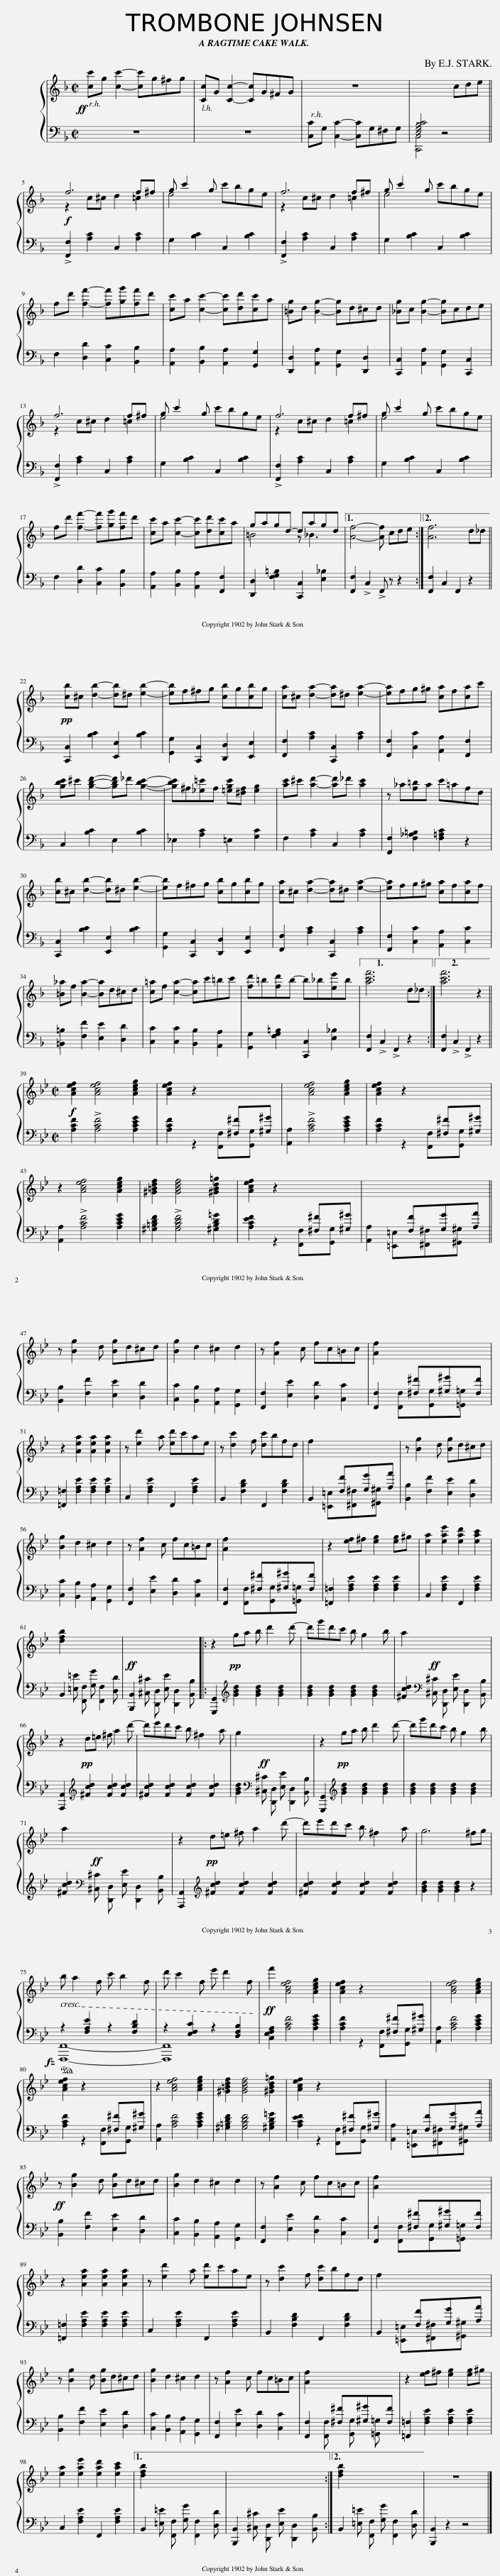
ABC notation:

X:1
%%score { ( 1 4 ) | ( 2 3 ) }
L:1/8
Q:1/4=185
M:2/2
I:linebreak $
K:F
V:1 treble
V:4 treble
V:2 bass
V:3 bass
V:1
!ff! [cc']g [cc']2- [cc']g^fg | [Cc]G [Cc]2- [Cc]G^FG | z8 | x4 x cde |:$!f! f6 f^f | %5
 g c'2 g c'bge | f6 f^f | g c'2 g c'bge |$ fd' [ff']2- [ff'][gg'][ff']d' | [cc']a [cc']2- [cc'][dd'][cc']a | %10
 [=Bg]d [Bg]2- [Bg]d^cd | [_Bg]c [Bg]2- [Bg]cde |$ f6 f^f | g c'2 g c'bge | f6 f^f | %15
 g c'2 g c'bge |$ fd' [ff']2- [ff'][gg'][ff']d' | [cc']a [cc']2- [cc'][dd'][cc']a | gagd- dagd |1 [Af]4- [Af] cde :|2 %20
 [Af]6 d_d |:$!pp! [cb]^c [db]2- [db]^d [eb]2- | [eb]f^fg [cb]g[cb]g | [ca]^c [da]2- [da]^d [ea]2- | [ea]fg^g [ca]f[ca]c' |$ %25
 [gbc']^c' [gbd']2- [gbd']_d' [gbc']2- | [gbc']^f[_e=c']f [=egc'][^df] [eg]2 | [ac']^c' [ad']2- [ad']_d' [ac']2 | z _a[f=b]a c'=afd |$ [cb]^c [db]2- [db]^d [eb]2- | %30
 [eb]f^fg [cb]g[cb]g | [ca]^c [da]2- [da]^d [ea]2- | [ea]fg^g [ca]f[ca]f |$ [=B_a]f [Ba]2- [Ba]d^cd | [c=a]f [ca]2- [ca]c'=bc' | %35
 [fd']=b[fd']b- b_b[ee']b |1 [ac'f']6 d_d :|2 [ac'f']6 z2 ||$[K:Bb][M:2/2]!f! [Acef]2 [Acef]4 [Aceg]2 | [Acef]2 z2 x4 | %40
 x2 [Acef]4 [Aceg]2 | [Acef]2 z2 x4 |$ z2 [Acef]4 [Aceg]2 | [^G=Bdf]2 [GBdf]4 [^GBd=g]2 | [Acef]2 z2 x4 | %45
 x8 ||$ z [Bg]2 d [Bg]d^cd | [Bg]2 d2 ^c2 d2 | z [Af]2 c fc=Bc | [Af]2 x6 |$ %50
 z2 [Aea]2 [Aea]2 [Aea]2 | z [ed']2 a [ed']c'ae | z [dc']2 f [dc']bfd | f2 x6 | z [Bg]2 d [Bg]d^cd |$ %55
 [Bg]2 d2 ^c2 d2 | z [Af]2 c fc=Bc | [Af]2 x6 | z2 [ef]^f [eg]2 [eg]^g | [ea]2 [eae']2 [ead']2 [eac']2 |$ %60
 [dfb]2 x6 |!ff! x8 |: z2!pp! ga b d'2 d'- | d'g'd'c' b g2 b | a2!ff! x6 |$ %65
 z2!pp! d=e ^f a2 d'- | d'e'd'c' b ^f2 a | g2!ff! x6 | z2!pp! ga b d'2 d'- | d'g'd'c' b g2 b |$ %70
 a2!ff! x6 | z2!pp! d=e ^f a2 d'- | d'e'd'c' b ^f2 a | g6 ^fg |$ b a2 f c' b2 f | %75
 d' c'2 f e' d'2 f |!ff! f'2 [Acef]4 [Aceg]2 | [Acef]2 z2 x4 | x2 [Acef]4 [Aceg]2 |$ [Acef]2 z2 x4 | %80
 z2 [Acef]4 [Aceg]2 | [^G=Bdf]2 [GBdf]4 [^GBd=g]2 | [Acef]2 z2 x4 | x8 ||$!ff! z [Bg]2 d [Bg]d^cd | %85
 [Bg]2 d2 ^c2 d2 | z [Af]2 c fc=Bc | [Af]2 x6 |$ z2 [Aea]2 [Aea]2 [Aea]2 | z [ed']2 a [ed']c'ae | %90
 z [dc']2 f [dc']bfd | f2 x6 |$ z [Bg]2 d [Bg]d^cd | [Bg]2 d2 ^c2 d2 | z [Af]2 c fc=Bc | %95
 [Af]2 x6 | z2 [ef]^f [eg]2 [eg]^g |$ [ea]2 [eae']2 [ead']2 [eac']2 |1 [dfb]2 x6 | x8 :|2 %100
 [dfb]2 x6 || z8 |] %102
V:2
 z8 | z8 | [C,C]G, [C,C]2- [C,C]G,^F,G, | [E,G,B,C]4 z4 |:$ !>![F,,F,]2 [A,C]2 C,2 [A,C]2 | %5
 G,2 [B,C]2 C,2 [B,C]2 | !>![F,,F,]2 [A,C]2 C,2 [A,C]2 | G,2 [B,C]2 C,2 [B,C]2 |$ F,2 [D,D]2 [C,C]2 [B,,B,]2 | [A,,A,]2 [B,,B,]2 [A,,A,]2 [G,,G,]2 | %10
 [D,,D,]2 [A,,A,]2 [G,,G,]2 [D,,D,]2 | [C,,C,]2 [A,,A,]2 [G,,G,]2 [C,,C,]2 |$ !>![F,,F,]2 [A,C]2 C,2 [A,C]2 | G,2 [B,C]2 C,2 [B,C]2 | !>![F,,F,]2 [A,C]2 C,2 [A,C]2 | %15
 G,2 [B,C]2 C,2 [B,C]2 |$ F,2 [D,D]2 [C,C]2 [B,,B,]2 | [A,,A,]2 [B,,B,]2 [A,,A,]2 [F,,F,]2 | [D,,D,]2 [F,G,=B,]2 [C,,C,]2 [E,_B,]2 |1 [F,,F,]2 !>!C,2 !>!F,, z z2 :|2 %20
 [F,,F,]2 C,2 F,,2 z2 |:$ [C,,C,]2 [B,C]2 [E,,E,]2 [B,C]2 | [G,,G,]2 [C,,C,]2 [D,,D,]2 [E,,E,]2 | [F,,F,]2 [A,C]2 [C,,C,]2 [A,C]2 | [F,,F,]2 [C,C]2 [A,,A,]2 [F,,F,]2 |$ %25
 C,2 [B,C]2 E,2 [B,C]2 | _E,2 [A,C]2 =E,2 [G,C]2 | F,2 [A,C]2 C,2 [A,C]2 | [F,,F,]2 [F,_A,=B,]2 [F,=A,C]2 z2 |$ [C,,C,]2 [B,C]2 [E,,E,]2 [B,C]2 | %30
 [G,,G,]2 [C,,C,]2 [D,,D,]2 [E,,E,]2 | [F,,F,]2 [A,C]2 [C,,C,]2 [A,C]2 | [F,,F,]2 [C,C]2 [A,,A,]2 [C,C]2 |$ [=B,,=B,]2 [F,F]2 [E,E]2 [D,D]2 | [C,C]2 [C,C]2 [B,,B,]2 [A,,A,]2 | %35
 [G,,G,]2 [F,G,=B,]2 [C,,C,]2 [E,_B,]2 |1 [F,,F,]2 !>!C,2 !>!F,,2 z2 :|2 [F,,F,]2 !>!C,2 !>!F,,2 z2 ||$[K:Bb][M:2/2] [A,CF]2 !>![A,CF]4 [A,CEG]2 | [A,CF]2 z2 x [^F,^F]x[^G,^G] | %40
 [A,,A,]2 !>![A,CF]4 [A,CEG]2 | [A,CF]2 z2 x [^F,^F]x[^G,^G] |$ [A,,A,]2 !>![A,CF]4 [A,CEG]2 | [^G,=B,DF]2 !>![G,B,DF]4 [^G,B,D=G]2 | [A,CEF]2 z2 x [^F,^F]x[^G,^G] | %45
 [A,,A,]2 x [F,F]x[G,G]x[A,A] ||$ [B,,B,]2 [F,F]2 [E,E]2 [D,D]2 | [C,C]2 [B,,B,]2 [A,,A,]2 [G,,G,]2 | [F,,F,]2 [E,E]2 [D,D]2 [C,C]2 | [F,,F,]2 x [^F,^F]x[^G,^G]x[F,F] |$ %50
 [=F,,=F,]2 [F,A,E]2 [F,A,E]2 [F,A,E]2 | C,2 [F,A,E]2 F,,2 [F,A,E]2 | B,,2 [F,B,D]2 F,,2 [F,B,D]2 | B,,2 x [F,F]x[G,G]x[A,A] | [B,,B,]2 [F,F]2 [E,E]2 [D,D]2 |$ %55
 [C,C]2 [B,,B,]2 [A,,A,]2 [G,,G,]2 | [F,,F,]2 [E,E]2 [D,D]2 [C,C]2 | [F,,F,]2 x [^F,^F]x[^G,^G]x[F,F] | [=F,,=F,]2 [F,A,E]2 [F,A,E]2 [F,A,E]2 | C,2 [F,A,E]2 F,,2 [F,A,E]2 |$ %60
 B,,2 [=E,=E] x [G,G] x2 [D,D] | [B,,,B,,]2 [^C,^C] x [E,E] x2 [B,,B,] |: [G,,,G,,]2[K:treble] [GBd]2 [GBd]2 [GBd]2 | [GBd]2 [GBd]2 [GBd]2 [GBd]2 | [^Fcd]2[K:bass] [^C,^C] x [E,E] x2 [B,,B,] |$ %65
 [A,,,A,,]2[K:treble] [^Fcd]2 [Fcd]2 [Fcd]2 | [^Fcd]2 [Fcd]2 [Fcd]2 [Fcd]2 | [GBd]2[K:bass] [^C,^C] x [E,E] x2 [B,,B,] | [G,,,G,,]2[K:treble] [GBd]2 [GBd]2 [GBd]2 | [GBd]2 [GBd]2 [GBd]2 [GBd]2 |$ %70
 [^Fcd]2[K:bass] [^C,^C] x [E,E] x2 [B,,B,] | [A,,,A,,]2[K:treble] [^Fcd]2 [Fcd]2 [Fcd]2 | [^Fcd]2 [Fcd]2 [Fcd]2 [Fcd]2 | [GBd]2 [GBd]2 [GBd]2 z2 |$[K:bass]!ped! z2 [F,A,E]2 z2 [F,B,D]2 | %75
 z2 [E,F,C]2 z2 [D,F,B,]2!ped-up! | [C,E,F,A,]2 [A,CF]4 [A,CEG]2 | [A,CF]2 z2 x [^F,^F]x[^G,^G] | [A,,A,]2 [A,CF]4 [A,CEG]2 |$ [A,CF]2 z2 x [^F,^F]x[^G,^G] | %80
 [A,,A,]2 [A,CF]4 [A,CEG]2 | [^G,=B,DF]2 [G,B,DF]4 [^G,B,D=G]2 | [A,CEF]2 z2 x [^F,^F]x[^G,^G] | [A,,A,]2 x [F,F]x[G,G]x[A,A] ||$ [B,,B,]2 [F,F]2 [E,E]2 [D,D]2 | %85
 [C,C]2 [B,,B,]2 [A,,A,]2 [G,,G,]2 | [F,,F,]2 [E,E]2 [D,D]2 [C,C]2 | [F,,F,]2 x [^F,^F]x[^G,^G]x[F,F] |$ [=F,,=F,]2 [F,A,E]2 [F,A,E]2 [F,A,E]2 | C,2 [F,A,E]2 F,,2 [F,A,E]2 | %90
 B,,2 [F,B,D]2 F,,2 [F,B,D]2 | B,,2 x [F,F]x[G,G]x[A,A] |$ [B,,B,]2 [F,F]2 [E,E]2 [D,D]2 | [C,C]2 [B,,B,]2 [A,,A,]2 [G,,G,]2 | [F,,F,]2 [E,E]2 [D,D]2 [C,C]2 | %95
 [F,,F,]2 x [^F,^F]x[^G,^G]x[F,F] | [=F,,=F,]2 [F,A,E]2 [F,A,E]2 [F,A,E]2 |$ C,2 [F,A,E]2 F,,2 [F,A,E]2 |1 B,,2 [=E,=E] x [G,G] x2 [D,D] | [B,,,B,,]2 [^C,^C] x [E,E] x2 [B,,B,] :|2 %100
 B,,2 [=E,=E] x [G,G] x2 [D,D] || [B,,,B,,]2 z2 z4 |] %102
V:3
 x8 | x8 | x8 | [C,,C,]4 x4 |:$ x8 | %5
 x8 | x8 | x8 |$ x8 | x8 | %10
 x8 | x8 |$ x8 | x8 | x8 | %15
 x8 |$ x8 | x8 | x8 |1 x8 :|2 %20
 x8 |:$ x8 | x8 | x8 | x8 |$ %25
 x8 | x8 | x8 | x8 |$ x8 | %30
 x8 | x8 | x8 |$ x8 | x8 | %35
 x8 |1 x8 :|2 x8 ||$[K:Bb][M:2/2] x8 | x4 [F,,F,]x[G,,G,] x | %40
 x8 | x4 [F,,F,]x[G,,G,] x |$ x8 | x8 | x4 [F,,F,]x[G,,G,] x | %45
 x2 [=E,,=E,]x[^F,,^F,]x[^G,,^G,] x ||$ x8 | x8 | x8 | x2 [F,,F,]x[G,,G,]x[=G,,=G,] x |$ %50
 x8 | x8 | x8 | x2 [=E,,=E,]x[^F,,^F,]x[^G,,^G,] x | x8 |$ %55
 x8 | x8 | x2 [F,,F,]x[G,,G,]x[=G,,=G,] x | x8 | x8 |$ %60
 x3 [F,,F,] x [F,,F,]2 x | x3 [D,,D,] x [D,,D,]2 x |: x2[K:treble] x6 | x8 | x2[K:bass] x [D,,D,] x [D,,D,]2 x |$ %65
 x2[K:treble] x6 | x8 | x2[K:bass] x [D,,D,] x [D,,D,]2 x | x2[K:treble] x6 | x8 |$ %70
 x2[K:bass] x [D,,D,] x [D,,D,]2 x | x2[K:treble] x6 | x8 | x8 |$[K:bass] [F,,,F,,]8- | %75
 [F,,,F,,]8 | x8 | x4 [F,,F,]x[G,,G,] x | x8 |$ x4 [F,,F,]x[G,,G,] x | %80
 x8 | x8 | x4 [F,,F,]x[G,,G,] x | x2 [=E,,=E,]x[^F,,^F,]x[^G,,^G,] x ||$ x8 | %85
 x8 | x8 | x2 [F,,F,]x[G,,G,]x[=G,,=G,] x |$ x8 | x8 | %90
 x8 | x2 [=E,,=E,]x[^F,,^F,]x[^G,,^G,] x |$ x8 | x8 | x8 | %95
 x2 [F,,F,] x [G,,G,] x [=G,,=G,] x | x8 |$ x8 |1 x3 [F,,F,] x [F,,F,]2 x | x3 [D,,D,] x [D,,D,]2 x :|2 %100
 x3 [F,,F,] x [F,,F,]2 x || x8 |] %102
V:4
 x8 | x8 | x8 | x8 |:$ z2 c^c d2 =c2 | %5
 e4 x4 | z2 c^c d2 =c2 | e4 x4 |$ x8 | x8 | %10
 x8 | x8 |$ z2 c^c d2 =c2 | e4 x4 | z2 c^c d2 =c2 | %15
 e4 x4 |$ x8 | x8 | =B4 z _B3 |1 x8 :|2 %20
 x8 |:$ x8 | x8 | x8 | x8 |$ %25
 x8 | x8 | x8 | x8 |$ x8 | %30
 x8 | x8 | x8 |$ x8 | x8 | %35
 x8 |1 x8 :|2 x8 ||$[K:Bb][M:2/2] x8 | x8 | %40
 x8 | x8 |$ x8 | x8 | x8 | %45
 x8 ||$ x8 | x8 | x8 | x8 |$ %50
 x8 | x8 | x8 | x8 | x8 |$ %55
 x8 | x8 | x8 | x8 | x8 |$ %60
 x8 | x8 |: x8 | x8 | x8 |$ %65
 x8 | x8 | x8 | x8 | x8 |$ %70
 x8 | x8 | x8 | x8 |$ x8 | %75
 x8 | x8 | x8 | x8 |$ x8 | %80
 x8 | x8 | x8 | x8 ||$ x8 | %85
 x8 | x8 | x8 |$ x8 | x8 | %90
 x8 | x8 |$ x8 | x8 | x8 | %95
 x8 | x8 |$ x8 |1 x8 | x8 :|2 %100
 x8 || x8 |] %102
